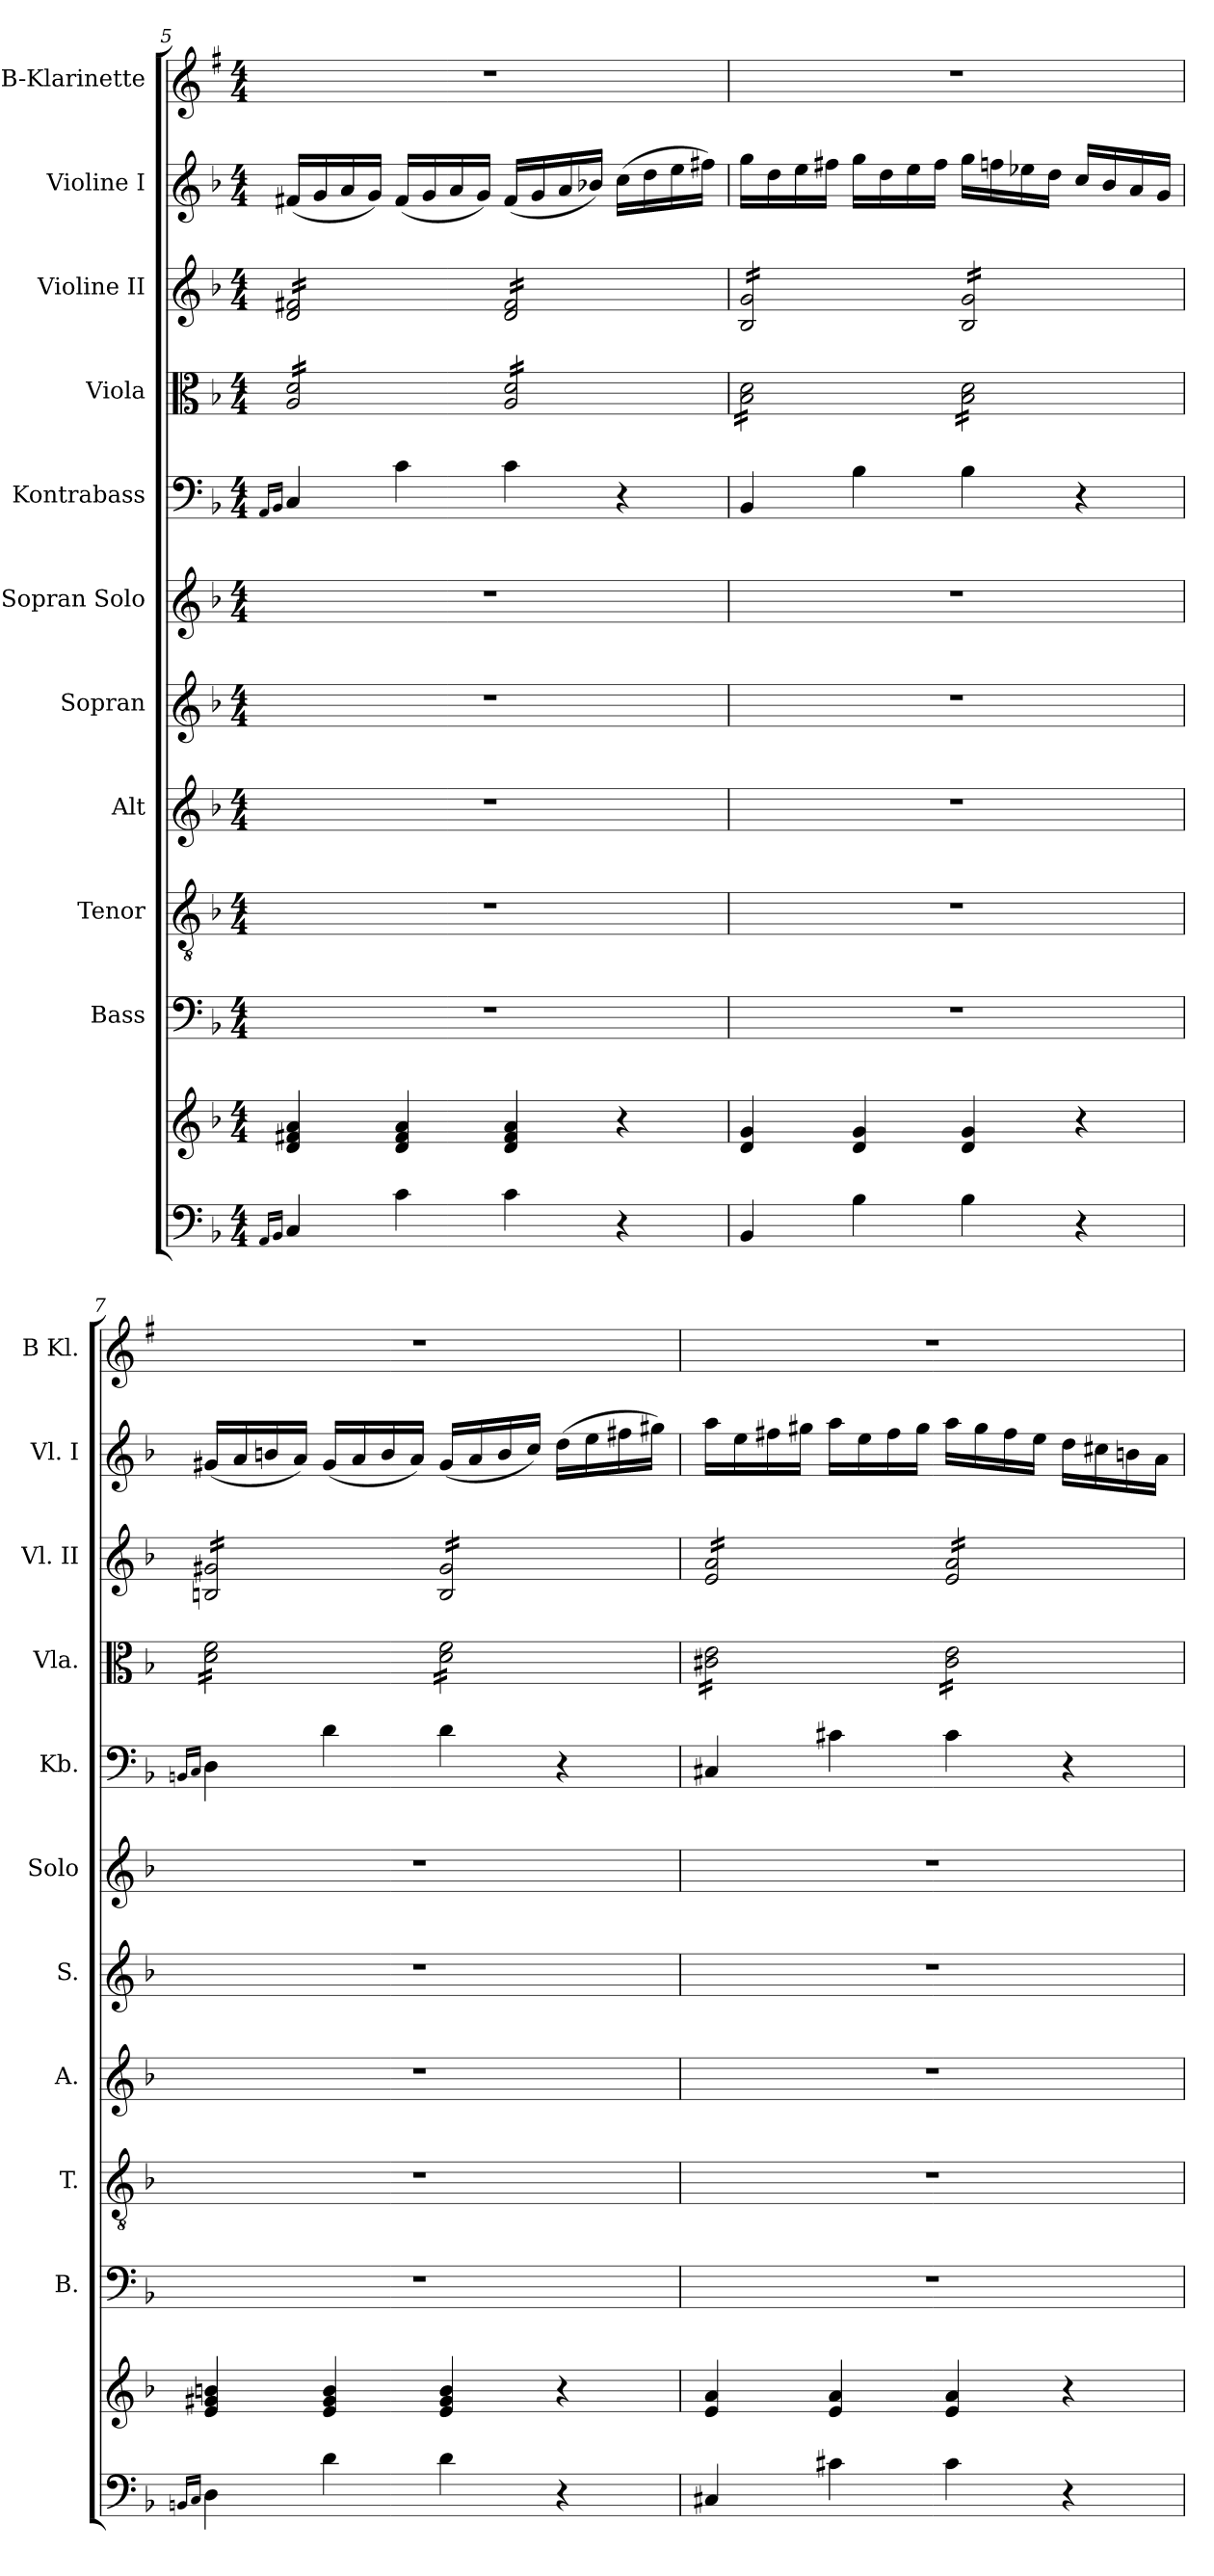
**kern	**kern	**kern	**kern	**kern	**kern	**kern	**kern	**kern	**kern	**kern	**kern
*part11	*part11	*part10	*part9	*part8	*part7	*part6	*part5	*part4	*part3	*part2	*part1
*staff12	*staff11	*staff10	*staff9	*staff8	*staff7	*staff6	*staff5	*staff4	*staff3	*staff2	*staff1
*	*	*I"Bass	*I"Tenor	*I"Alt	*I"Sopran	*I"Sopran Solo	*I"Kontrabass	*I"Viola	*I"Violine II	*I"Violine I	*I"B-Klarinette
*	*	*I'B.	*I'T.	*I'A.	*I'S.	*I'Solo	*I'Kb.	*I'Vla.	*I'Vl. II	*I'Vl. I	*I'B Kl.
*clefF4	*clefG2	*clefF4	*clefGv2	*clefG2	*clefG2	*clefG2	*clefF4	*clefC3	*clefG2	*clefG2	*clefG2
*	*	*	*	*	*	*	*ITrd7c12	*	*	*	*ITrd1c2
*k[b-]	*k[b-]	*k[b-]	*k[b-]	*k[b-]	*k[b-]	*k[b-]	*k[b-]	*k[b-]	*k[b-]	*k[b-]	*k[b-]
*F:	*F:	*F:	*F:	*F:	*F:	*F:	*F:	*F:	*F:	*F:	*F:
*M4/4	*M4/4	*M4/4	*M4/4	*M4/4	*M4/4	*M4/4	*M4/4	*M4/4	*M4/4	*M4/4	*M4/4
=5	=5	=5	=5	=5	=5	=5	=5	=5	=5	=5	=5
16qAA/LL	.	.	.	.	.	.	16qAAA/LL	.	.	.	.
16qBB-/JJ	.	.	.	.	.	.	16qBBB-/JJ	.	.	.	.
*	*	*	*	*	*	*	*	*tremolo	*	*	*
*	*	*	*	*	*	*	*	*	*tremolo	*	*
4C/	4d/ 4f#X/ 4a/	1r	1r	1r	1r	1r	4CC/	16A/ 16d/LL	16d/ 16f#X/LL	(<16f#X/LL	1r
.	.	.	.	.	.	.	.	16A/ 16d/	16d/ 16f#X/	16g/	.
.	.	.	.	.	.	.	.	16A/ 16d/	16d/ 16f#X/	16a/	.
.	.	.	.	.	.	.	.	16A/ 16d/	16d/ 16f#X/	16g/JJ)	.
4c\	4d/ 4f#/ 4a/	.	.	.	.	.	4C\	16A/ 16d/	16d/ 16f#X/	(<16f#/LL	.
.	.	.	.	.	.	.	.	16A/ 16d/	16d/ 16f#X/	16g/	.
.	.	.	.	.	.	.	.	16A/ 16d/	16d/ 16f#X/	16a/	.
.	.	.	.	.	.	.	.	16A/ 16d/JJ	16d/ 16f#X/JJ	16g/JJ)	.
4c\	4d/ 4f#/ 4a/	.	.	.	.	.	4C\	16A/ 16d/LL	16d/ 16f#/LL	(<16f#/LL	.
.	.	.	.	.	.	.	.	16A/ 16d/	16d/ 16f#/	16g/	.
.	.	.	.	.	.	.	.	16A/ 16d/	16d/ 16f#/	16a/	.
.	.	.	.	.	.	.	.	16A/ 16d/	16d/ 16f#/	16b-X/JJ)	.
4r	4r	.	.	.	.	.	4r	16A/ 16d/	16d/ 16f#/	(>16cc\LL	.
.	.	.	.	.	.	.	.	16A/ 16d/	16d/ 16f#/	16dd\	.
.	.	.	.	.	.	.	.	16A/ 16d/	16d/ 16f#/	16ee\	.
.	.	.	.	.	.	.	.	16A/ 16d/JJ	16d/ 16f#/JJ	16ff#X\JJ)	.
!!LO:PB:g=z
=6	=6	=6	=6	=6	=6	=6	=6	=6	=6	=6	=6
4BB-/	4d/ 4g/	1r	1r	1r	1r	1r	4BBB-/	16B-\ 16d\LL	16B-/ 16g/LL	16gg\LL	1r
.	.	.	.	.	.	.	.	16B-\ 16d\	16B-/ 16g/	16dd\	.
.	.	.	.	.	.	.	.	16B-\ 16d\	16B-/ 16g/	16ee\	.
.	.	.	.	.	.	.	.	16B-\ 16d\	16B-/ 16g/	16ff#X\JJ	.
4B-\	4d/ 4g/	.	.	.	.	.	4BB-\	16B-\ 16d\	16B-/ 16g/	16gg\LL	.
.	.	.	.	.	.	.	.	16B-\ 16d\	16B-/ 16g/	16dd\	.
.	.	.	.	.	.	.	.	16B-\ 16d\	16B-/ 16g/	16ee\	.
.	.	.	.	.	.	.	.	16B-\ 16d\JJ	16B-/ 16g/JJ	16ff#\JJ	.
4B-\	4d/ 4g/	.	.	.	.	.	4BB-\	16B-\ 16d\LL	16B-/ 16g/LL	16gg\LL	.
.	.	.	.	.	.	.	.	16B-\ 16d\	16B-/ 16g/	16ffn\	.
.	.	.	.	.	.	.	.	16B-\ 16d\	16B-/ 16g/	16ee-X\	.
.	.	.	.	.	.	.	.	16B-\ 16d\	16B-/ 16g/	16dd\JJ	.
4r	4r	.	.	.	.	.	4r	16B-\ 16d\	16B-/ 16g/	16cc/LL	.
.	.	.	.	.	.	.	.	16B-\ 16d\	16B-/ 16g/	16b-/	.
.	.	.	.	.	.	.	.	16B-\ 16d\	16B-/ 16g/	16a/	.
.	.	.	.	.	.	.	.	16B-\ 16d\JJ	16B-/ 16g/JJ	16g/JJ	.
=7	=7	=7	=7	=7	=7	=7	=7	=7	=7	=7	=7
16qBBn/LL	.	.	.	.	.	.	16qBBBn/LL	.	.	.	.
16qC/JJ	.	.	.	.	.	.	16qCC/JJ	.	.	.	.
4D\	4e/ 4g#X/ 4bn/	1r	1r	1r	1r	1r	4DD\	16d\ 16f\LL	16Bn/ 16g#X/LL	(<16g#X/LL	1r
.	.	.	.	.	.	.	.	16d\ 16f\	16Bn/ 16g#X/	16a/	.
.	.	.	.	.	.	.	.	16d\ 16f\	16Bn/ 16g#X/	16bn/	.
.	.	.	.	.	.	.	.	16d\ 16f\	16Bn/ 16g#X/	16a/JJ)	.
4d\	4e/ 4g#/ 4b/	.	.	.	.	.	4D\	16d\ 16f\	16Bn/ 16g#X/	(<16g#/LL	.
.	.	.	.	.	.	.	.	16d\ 16f\	16Bn/ 16g#X/	16a/	.
.	.	.	.	.	.	.	.	16d\ 16f\	16Bn/ 16g#X/	16b/	.
.	.	.	.	.	.	.	.	16d\ 16f\JJ	16Bn/ 16g#X/JJ	16a/JJ)	.
4d\	4e/ 4g#/ 4b/	.	.	.	.	.	4D\	16d\ 16f\LL	16B/ 16g#/LL	(<16g#/LL	.
.	.	.	.	.	.	.	.	16d\ 16f\	16B/ 16g#/	16a/	.
.	.	.	.	.	.	.	.	16d\ 16f\	16B/ 16g#/	16b/	.
.	.	.	.	.	.	.	.	16d\ 16f\	16B/ 16g#/	16cc/JJ)	.
4r	4r	.	.	.	.	.	4r	16d\ 16f\	16B/ 16g#/	(>16dd\LL	.
.	.	.	.	.	.	.	.	16d\ 16f\	16B/ 16g#/	16ee\	.
.	.	.	.	.	.	.	.	16d\ 16f\	16B/ 16g#/	16ff#X\	.
.	.	.	.	.	.	.	.	16d\ 16f\JJ	16B/ 16g#/JJ	16gg#X\JJ)	.
=8	=8	=8	=8	=8	=8	=8	=8	=8	=8	=8	=8
4C#X/	4e/ 4a/	1r	1r	1r	1r	1r	4CC#X/	16c#X\ 16e\LL	16e/ 16a/LL	16aa\LL	1r
.	.	.	.	.	.	.	.	16c#X\ 16e\	16e/ 16a/	16ee\	.
.	.	.	.	.	.	.	.	16c#X\ 16e\	16e/ 16a/	16ff#X\	.
.	.	.	.	.	.	.	.	16c#X\ 16e\	16e/ 16a/	16gg#X\JJ	.
4c#X\	4e/ 4a/	.	.	.	.	.	4C#X\	16c#X\ 16e\	16e/ 16a/	16aa\LL	.
.	.	.	.	.	.	.	.	16c#X\ 16e\	16e/ 16a/	16ee\	.
.	.	.	.	.	.	.	.	16c#X\ 16e\	16e/ 16a/	16ff#\	.
.	.	.	.	.	.	.	.	16c#X\ 16e\JJ	16e/ 16a/JJ	16gg#\JJ	.
4c#\	4e/ 4a/	.	.	.	.	.	4C#\	16c#\ 16e\LL	16e/ 16a/LL	16aa\LL	.
.	.	.	.	.	.	.	.	16c#\ 16e\	16e/ 16a/	16gg#\	.
.	.	.	.	.	.	.	.	16c#\ 16e\	16e/ 16a/	16ff#\	.
.	.	.	.	.	.	.	.	16c#\ 16e\	16e/ 16a/	16ee\JJ	.
4r	4r	.	.	.	.	.	4r	16c#\ 16e\	16e/ 16a/	16dd\LL	.
.	.	.	.	.	.	.	.	16c#\ 16e\	16e/ 16a/	16cc#X\	.
.	.	.	.	.	.	.	.	16c#\ 16e\	16e/ 16a/	16bn\	.
.	.	.	.	.	.	.	.	16c#\ 16e\JJ	16e/ 16a/JJ	16a\JJ	.
*	*	*	*	*	*	*	*	*	*Xtremolo	*	*
*	*	*	*	*	*	*	*	*Xtremolo	*	*	*
=	=	=	=	=	=	=	=	=	=	=	=
*-	*-	*-	*-	*-	*-	*-	*-	*-	*-	*-	*-
